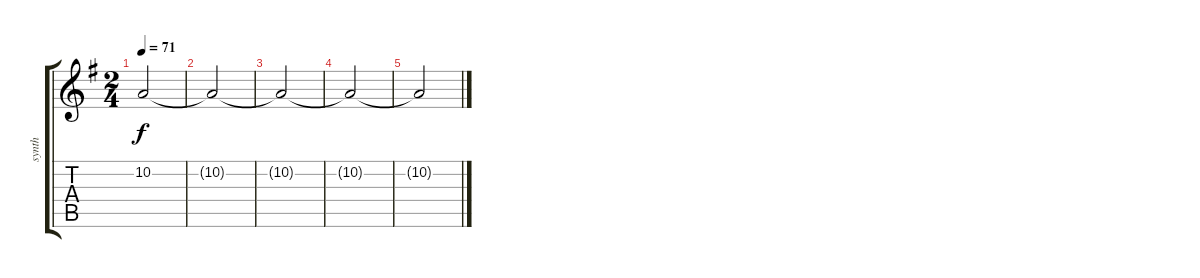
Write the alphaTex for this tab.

\track ("synth" "synth") {instrument stringensemble1}
\staff {score tabs}
\tuning (E4 B3 G3 D3 A2 E2) {hide}
\ts (2 4)
\tempo 71
\clef g2
\ks g
10.2{t}.2{dy f} |
10.2{t}.2 |
10.2{t}.2 |
10.2{t}.2 |
10.2{t}.2
